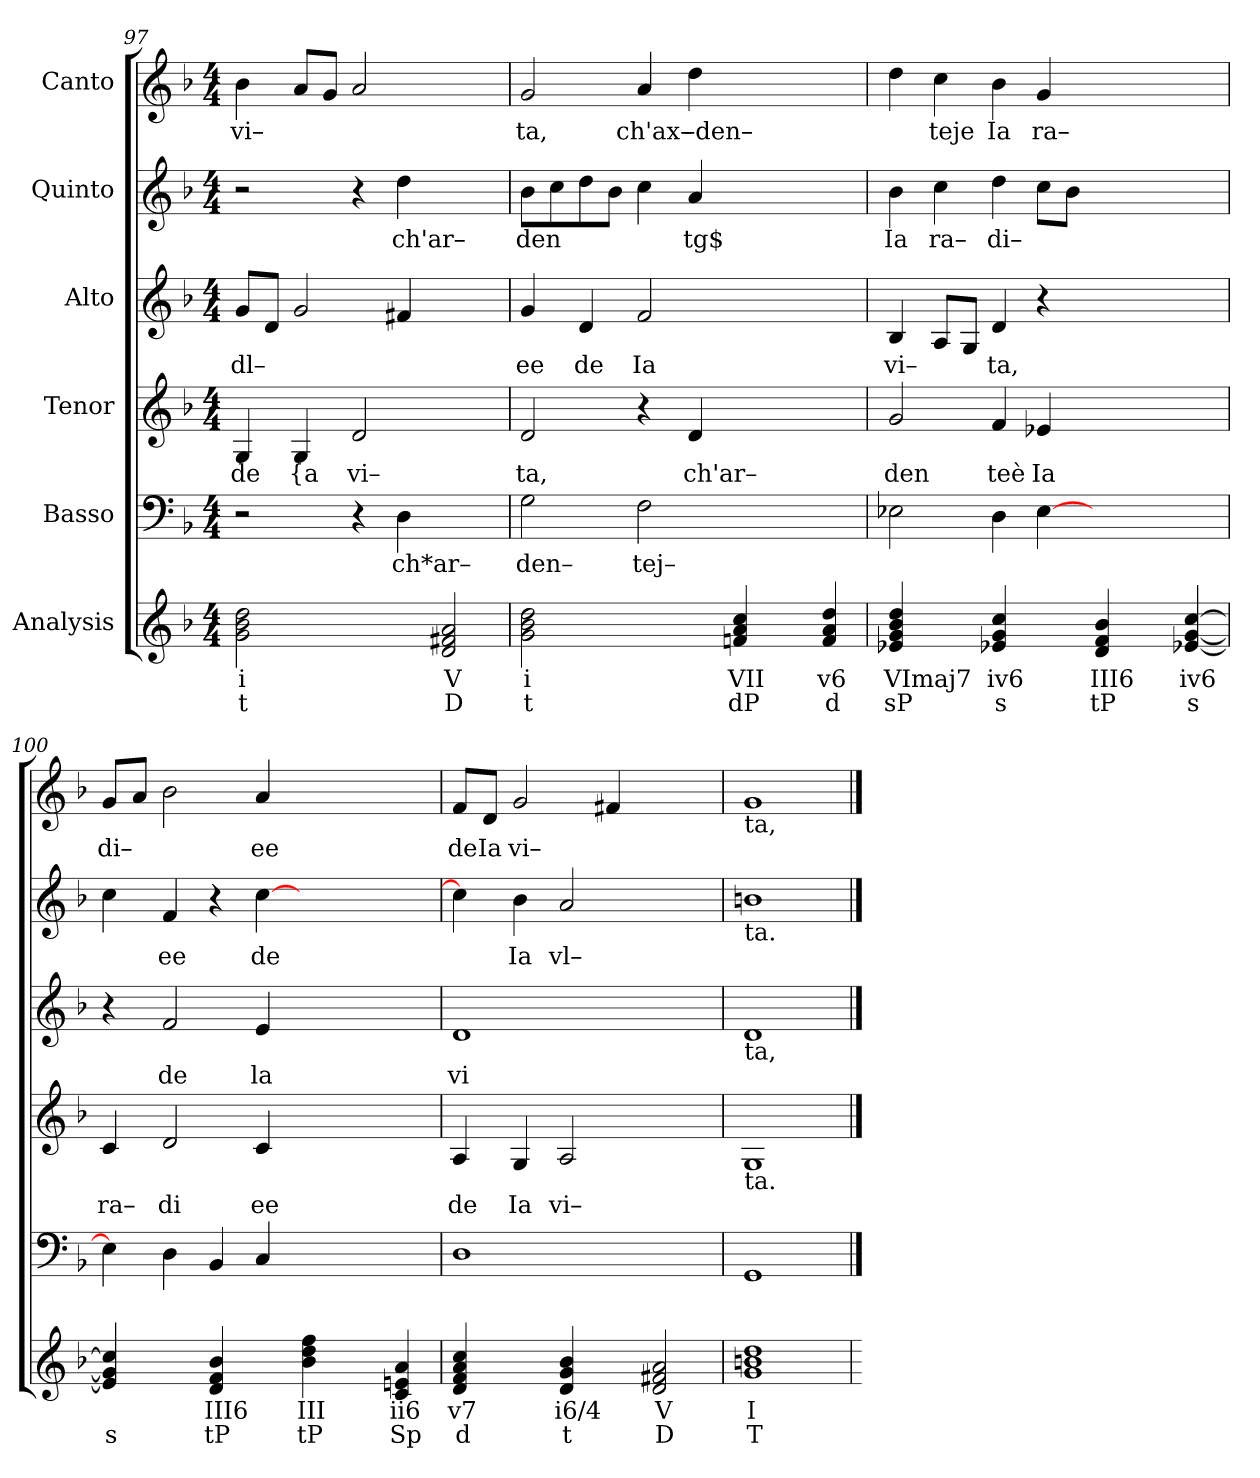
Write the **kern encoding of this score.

**kern	**text	**text	**kern	**text	**kern	**text	**kern	**text	**kern	**text	**kern	**text
*part6	*part6	*part6	*part5	*part5	*part4	*part4	*part3	*part3	*part2	*part2	*part1	*part1
*staff6	*staff6	*staff6	*staff5	*staff5	*staff4	*staff4	*staff3	*staff3	*staff2	*staff2	*staff1	*staff1
*I"Analysis	*	*	*I"Basso	*	*I"Tenor	*	*I"Alto	*	*I"Quinto	*	*I"Canto	*
*	*	*	*clefF4	*	*clefG2	*	*clefG2	*	*clefG2	*	*clefG2	*
*k[b-]	*	*	*k[b-]	*	*k[b-]	*	*k[b-]	*	*k[b-]	*	*k[b-]	*
*	*	*	*F:	*	*F:	*	*F:	*	*F:	*	*F:	*
*M4/4	*	*	*M4/4	*	*M4/4	*	*M4/4	*	*M4/4	*	*M4/4	*
=97	=97	=97	=97	=97	=97	=97	=97	=97	=97	=97	=97	=97
!	!	!	!	!	!	!LO:LY:b	!	!	!	!	!	!
!	!	!	!	!	!	!	!	!LO:LY:b	!	!	!	!
!	!	!	!	!	!	!	!	!	!	!	!	!LO:LY:b
2g 2b- 2dd	i	t	2r	.	4G/	de	8g/L	dl–	2r	.	4b-\	vi–
.	.	.	.	.	.	.	8d/J	.	.	.	.	.
!	!	!	!	!	!	!LO:LY:b	!	!	!	!	!	!
.	.	.	.	.	4G/	{a	2g/	.	.	.	8a/L	.
.	.	.	.	.	.	.	.	.	.	.	8g/J	.
!	!	!	!	!	!	!LO:LY:b	!	!	!	!	!	!
2ryy	.	.	4r	.	2d/	vi–	.	.	4r	.	2a/	.
!	!	!	!	!LO:LY:b	!	!	!	!	!	!	!	!
!	!	!	!	!	!	!	!	!	!	!LO:LY:b	!	!
.	.	.	4D\	ch*ar–	.	.	4f#X/	.	4dd\	ch'ar–	.	.
2d 2f#X 2a	V	D	2ryy	.	2ryy	.	2ryy	.	2ryy	.	2ryy	.
=98	=98	=98	=98	=98	=98	=98	=98	=98	=98	=98	=98	=98
!	!	!	!	!LO:LY:b	!	!	!	!	!	!	!	!
!	!	!	!	!	!	!LO:LY:b	!	!	!	!	!	!
!	!	!	!	!	!	!	!	!LO:LY:b	!	!	!	!
!	!	!	!	!	!	!	!	!	!	!LO:LY:b	!	!
!	!	!	!	!	!	!	!	!	!	!	!	!LO:LY:b
2g 2b- 2dd	i	t	2G\	den–	2d/	ta,	4g/	ee	8b-\L	den	2g/	ta,
.	.	.	.	.	.	.	.	.	8cc\	.	.	.
!	!	!	!	!	!	!	!	!LO:LY:b	!	!	!	!
.	.	.	.	.	.	.	4d/	de	8dd\	.	.	.
.	.	.	.	.	.	.	.	.	8b-\J	.	.	.
!	!	!	!	!LO:LY:b	!	!	!	!	!	!	!	!
!	!	!	!	!	!	!	!	!LO:LY:b	!	!	!	!
!	!	!	!	!	!	!	!	!	!	!	!	!LO:LY:b
2ryy	.	.	2F\	tej–	4r	.	2f/	Ia	4cc\	.	4a/	ch'ax–
!	!	!	!	!	!	!LO:LY:b	!	!	!	!	!	!
!	!	!	!	!	!	!	!	!	!	!LO:LY:b	!	!
!	!	!	!	!	!	!	!	!	!	!	!	!LO:LY:b
.	.	.	.	.	4d/	ch'ar–	.	.	4a/	tg$	4dd\	–den–
4fn 4a 4cc	VII	dP	2.ryy	.	2.ryy	.	2.ryy	.	2.ryy	.	2.ryy	.
4ryy	.	.	.	.	.	.	.	.	.	.	.	.
4f 4a 4dd	v6	d	.	.	.	.	.	.	.	.	.	.
=99	=99	=99	=99	=99	=99	=99	=99	=99	=99	=99	=99	=99
!	!	!	!	!	!	!LO:LY:b	!	!	!	!	!	!
!	!	!	!	!	!	!	!	!LO:LY:b	!	!	!	!
!	!	!	!	!	!	!	!	!	!	!LO:LY:b	!	!
4e-X 4g 4b- 4dd	VImaj7	sP	2E-X\	.	2g/	den	4B-/	vi–	4b-\	Ia	4dd\	.
!	!	!	!	!	!	!	!	!	!	!LO:LY:b	!	!
!	!	!	!	!	!	!	!	!	!	!	!	!LO:LY:b
4ryy	.	.	.	.	.	.	8A/L	.	4cc\	ra–	4cc\	teje
.	.	.	.	.	.	.	8G/J	.	.	.	.	.
!	!	!	!	!	!	!LO:LY:b	!	!	!	!	!	!
!	!	!	!	!	!	!	!	!LO:LY:b	!	!	!	!
!	!	!	!	!	!	!	!	!	!	!LO:LY:b	!	!
!	!	!	!	!	!	!	!	!	!	!	!	!LO:LY:b
4e-X 4g 4cc	iv6	s	4D\	.	4f/	teè	4d/	ta,	4dd\	di–	4b-\	Ia
!	!	!	!	!	!	!LO:LY:b	!	!	!	!	!	!
!	!	!	!	!	!	!	!	!	!	!	!	!LO:LY:b
4ryy	.	.	[4E-\	.	4e-X/	Ia	4r	.	8cc\L	.	4g/	ra–
.	.	.	.	.	.	.	.	.	8b-\J	.	.	.
4d 4f 4b-	III6	tP	2.ryy	.	2.ryy	.	2.ryy	.	2.ryy	.	2.ryy	.
4ryy	.	.	.	.	.	.	.	.	.	.	.	.
[4e-X [4g [4cc	iv6	s	.	.	.	.	.	.	.	.	.	.
=100	=100	=100	=100	=100	=100	=100	=100	=100	=100	=100	=100	=100
!	!	!	!	!	!	!LO:LY:b	!	!	!	!	!	!
!	!	!	!	!	!	!	!	!	!	!	!	!LO:LY:b
4e-] 4g] 4cc]	.	s	4E-\]	.	4c/	ra–	4r	.	4cc\	.	8g/L	di–
.	.	.	.	.	.	.	.	.	.	.	8a/J	.
!	!	!	!	!	!	!LO:LY:b	!	!	!	!	!	!
!	!	!	!	!	!	!	!	!LO:LY:b	!	!	!	!
!	!	!	!	!	!	!	!	!	!	!LO:LY:b	!	!
4ryy	.	.	4D\	.	2d/	di	2f/	de	4f/	ee	2b-\	.
4d 4f 4b-	III6	tP	4BB-/	.	.	.	.	.	4r	.	.	.
!	!	!	!	!	!	!LO:LY:b	!	!	!	!	!	!
!	!	!	!	!	!	!	!	!LO:LY:b	!	!	!	!
!	!	!	!	!	!	!	!	!	!	!LO:LY:b	!	!
!	!	!	!	!	!	!	!	!	!	!	!	!LO:LY:b
4ryy	.	.	4C/	.	4c/	ee	4e/	la	[4cc\	de	4a/	ee
4b- 4dd 4ff	III	tP	2.ryy	.	2.ryy	.	2.ryy	.	2.ryy	.	2.ryy	.
4ryy	.	.	.	.	.	.	.	.	.	.	.	.
4c 4en 4a	ii6	Sp	.	.	.	.	.	.	.	.	.	.
=101	=101	=101	=101	=101	=101	=101	=101	=101	=101	=101	=101	=101
!	!	!	!	!	!	!LO:LY:b	!	!	!	!	!	!
!	!	!	!	!	!	!	!	!LO:LY:b	!	!	!	!
!	!	!	!	!	!	!	!	!	!	!	!	!LO:LY:b
4d 4f 4a 4cc	v7	d	1D	.	4A/	de	1d	vi	4cc\]	.	8f/L	de
!	!	!	!	!	!	!	!	!	!	!	!	!LO:LY:b
.	.	.	.	.	.	.	.	.	.	.	8d/J	Ia
!	!	!	!	!	!	!LO:LY:b	!	!	!	!	!	!
!	!	!	!	!	!	!	!	!	!	!LO:LY:b	!	!
!	!	!	!	!	!	!	!	!	!	!	!	!LO:LY:b
4ryy	.	.	.	.	4G/	Ia	.	.	4b-\	Ia	2g/	vi–
!	!	!	!	!	!	!LO:LY:b	!	!	!	!	!	!
!	!	!	!	!	!	!	!	!	!	!LO:LY:b	!	!
4d 4g 4b-	i6/4	t	.	.	2A/	vi–	.	.	2a/	vl–	.	.
4ryy	.	.	.	.	.	.	.	.	.	.	4f#X/	.
2d 2f#X 2a	V	D	2ryy	.	2ryy	.	2ryy	.	2ryy	.	2ryy	.
=102	=102	=102	=102	=102	=102	=102	=102	=102	=102	=102	=102	=102
!	!	!	!	!	!	!	!	!	!	!	!LO:TX:b:t=ta,	!
!	!	!	!	!	!	!	!	!	!LO:TX:b:t=ta.	!	!	!
!	!	!	!	!	!	!	!LO:TX:b:t=ta,	!	!	!	!	!
!	!	!	!	!	!LO:TX:b:t=ta.	!	!	!	!	!	!	!
1g 1bn 1dd	I	T	1GG	.	1G	.	1d	.	1bn	.	1g	.
=	==	==	==	==	==	==	==	==	==	==	==	==
*-	*-	*-	*-	*-	*-	*-	*-	*-	*-	*-	*-	*-
